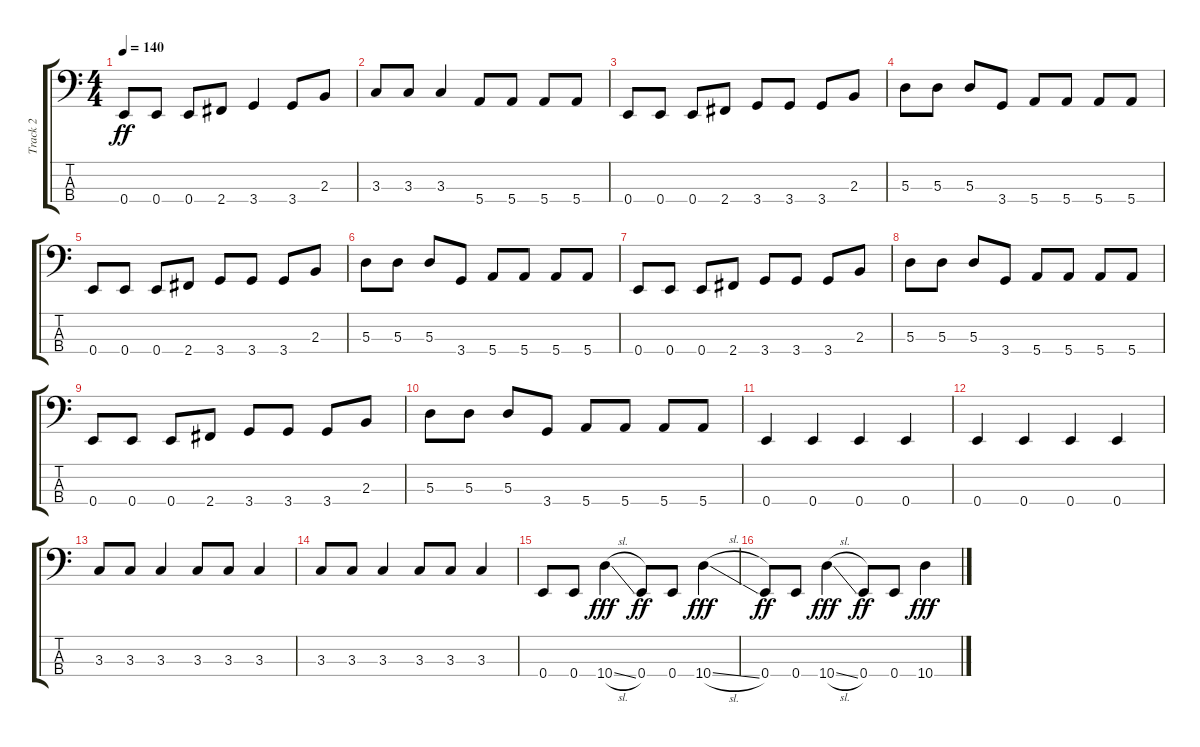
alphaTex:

\track ("Track 2" "Track 2") {instrument electricbasspick}
\staff {score tabs}
\tuning (G2 D2 A1 E1) {hide}
\ts (4 4)
\tempo 140
\clef f4
\ks c
0.4.8{dy ff} 0.4.8 0.4.8 2.4.8 3.4.4 3.4.8 2.3.8 |
3.3.8 3.3.8 3.3.4 5.4.8 5.4.8 5.4.8 5.4.8 |
0.4.8 0.4.8 0.4.8 2.4.8 3.4.8 3.4.8 3.4.8 2.3.8 |
5.3.8 5.3.8 5.3.8 3.4.8 5.4.8 5.4.8 5.4.8 5.4.8 |
0.4.8 0.4.8 0.4.8 2.4.8 3.4.8 3.4.8 3.4.8 2.3.8 |
5.3.8 5.3.8 5.3.8 3.4.8 5.4.8 5.4.8 5.4.8 5.4.8 |
0.4.8 0.4.8 0.4.8 2.4.8 3.4.8 3.4.8 3.4.8 2.3.8 |
5.3.8 5.3.8 5.3.8 3.4.8 5.4.8 5.4.8 5.4.8 5.4.8 |
0.4.8 0.4.8 0.4.8 2.4.8 3.4.8 3.4.8 3.4.8 2.3.8 |
5.3.8 5.3.8 5.3.8 3.4.8 5.4.8 5.4.8 5.4.8 5.4.8 |
0.4.4 0.4.4 0.4.4 0.4.4 |
0.4.4 0.4.4 0.4.4 0.4.4 |
3.3.8 3.3.8 3.3.4 3.3.8 3.3.8 3.3.4 |
3.3.8 3.3.8 3.3.4 3.3.8 3.3.8 3.3.4 |
0.4.8 0.4.8 10.4{sl}.4{dy fff} 0.4.8{dy ff} 0.4.8 10.4{sl}.4{dy fff} |
0.4.8{dy ff} 0.4.8 10.4{sl}.4{dy fff} 0.4.8{dy ff} 0.4.8 10.4.4{dy fff}
